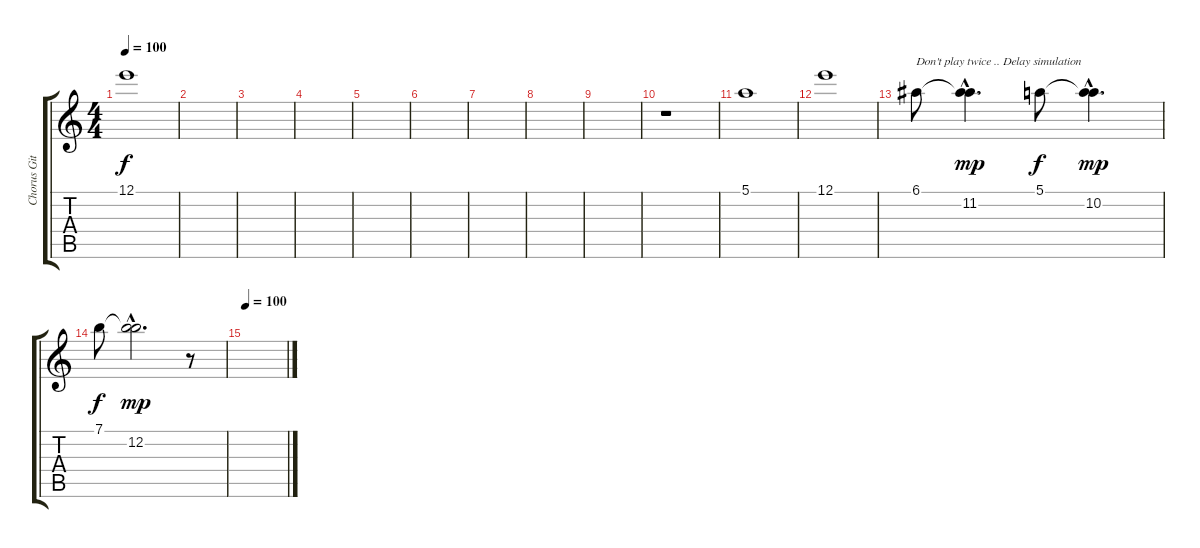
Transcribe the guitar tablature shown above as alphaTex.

\track ("Chorus Gitarre" "Chorus Git") {instrument acousticguitarsteel}
\staff {score tabs}
\tuning (E4 B3 G3 D3 A2 E2) {hide}
\ts (4 4)
\tempo 100
\clef g2
\ks c
12.1.1{dy f} |
|
|
|
|
|
|
|
|
r.1 |
5.1.1 |
12.1.1 |
6.1.8{txt "Don't play twice .. Delay simulation"} (6.1{hac t} 11.2{hac}).4{d dy mp} 5.1.8{dy f} (5.1{hac t} 10.2{hac}).4{d dy mp} |
7.1.8{dy f} (7.1{hac t} 12.2{hac}).2{d dy mp} r.8 |
\tempo 100
